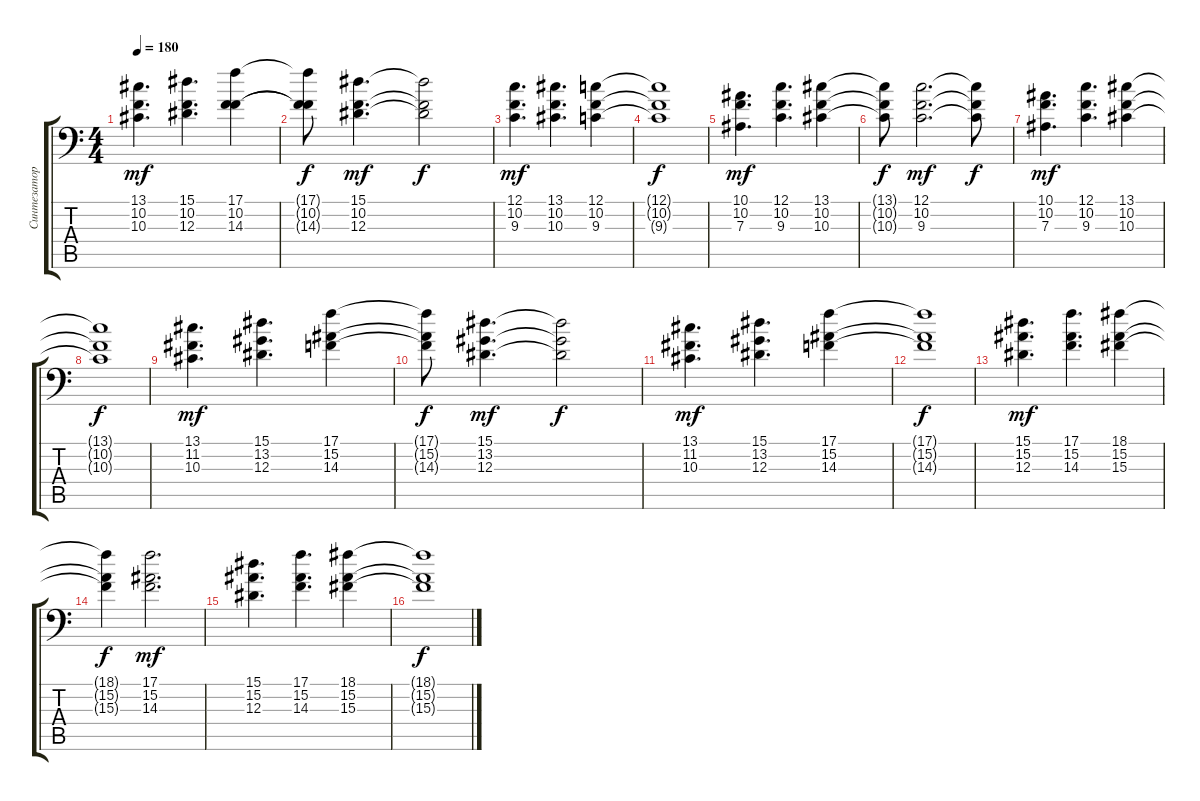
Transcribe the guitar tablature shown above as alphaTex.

\track ("Синтезатор 2" "Синтезатор") {instrument stringensemble1}
\staff {score tabs}
\tuning (C4 G3 Eb3 Bb2 F2 Bb1) {hide}
\ts (4 4)
\tempo 180
\clef f4
\ks c
(13.1 10.2 10.3).4{d dy mf} (15.1 10.2 12.3).4{d} (17.1 10.2 14.3).4 |
(17.1{t} 10.2{t} 14.3{t}).8{dy f} (15.1 10.2 12.3).4{d dy mf} (15.1{t} 10.2{t} 12.3{t}).2{dy f} |
(12.1 10.2 9.3).4{d dy mf} (13.1 10.2 10.3).4{d} (12.1 10.2 9.3).4 |
(12.1{t} 10.2{t} 9.3{t}).1{dy f} |
(10.1 10.2 7.3).4{d dy mf} (12.1 10.2 9.3).4{d} (13.1 10.2 10.3).4 |
(13.1{t} 10.2{t} 10.3{t}).8{dy f} (12.1 10.2 9.3).2{d dy mf} (12.1{t} 10.2{t} 9.3{t}).8{dy f} |
(10.1 10.2 7.3).4{d dy mf} (12.1 10.2 9.3).4{d} (13.1 10.2 10.3).4 |
(13.1{t} 10.2{t} 10.3{t}).1{dy f} |
(13.1 11.2 10.3).4{d dy mf} (15.1 13.2 12.3).4{d} (17.1 15.2 14.3).4 |
(17.1{t} 15.2{t} 14.3{t}).8{dy f} (15.1 13.2 12.3).4{d dy mf} (15.1{t} 13.2{t} 12.3{t}).2{dy f} |
(13.1 11.2 10.3).4{d dy mf} (15.1 13.2 12.3).4{d} (17.1 15.2 14.3).4 |
(17.1{t} 15.2{t} 14.3{t}).1{dy f} |
(15.1 15.2 12.3).4{d dy mf} (17.1 15.2 14.3).4{d} (18.1 15.2 15.3).4 |
(18.1{t} 15.2{t} 15.3{t}).4{dy f} (17.1 15.2 14.3).2{d dy mf} |
(15.1 15.2 12.3).4{d} (17.1 15.2 14.3).4{d} (18.1 15.2 15.3).4 |
(18.1{t} 15.2{t} 15.3{t}).1{dy f}
